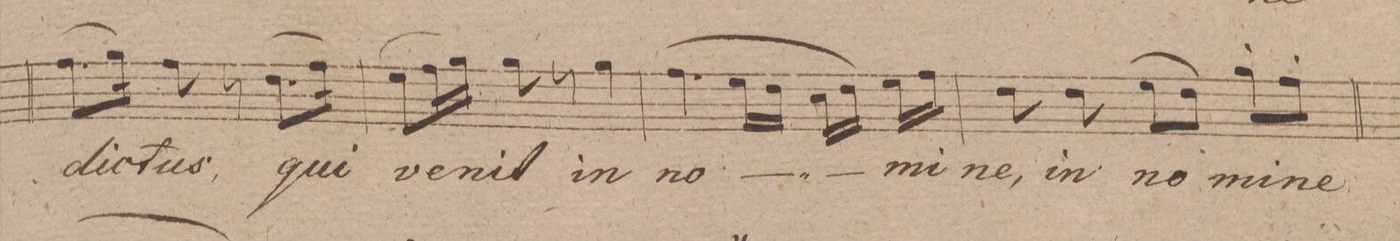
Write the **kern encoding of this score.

**kern	**text
*I"Tenore. Solo	*
*clefC4	*
*k[f#c#g#]	*
*M3/4	*
(>8.e\L	-dic-
16f#\Jk)	.
8e\	-tus,
8r	.
(>8.c#\L	qui
16e\Jk)	.
=72	=72
(>8d\L	ve-
16e\L	.
16f#\JJ)	.
8f#\	-nit
8r	.
4f#\	in
=73	=73
(>4.e\	no-
16d\LL	.
16c#\JJ	.
16B\LL	.
16c#\JJ)	.
16d\LL	-mi-
16e\JJ	.
=74	=74
8c#\	-ne,
8c#\	in
(>8d\L	no-
8c#\J)	.
8f#\'L	-mi-
8e\'J	-ne
=75	=75
*-	*-
